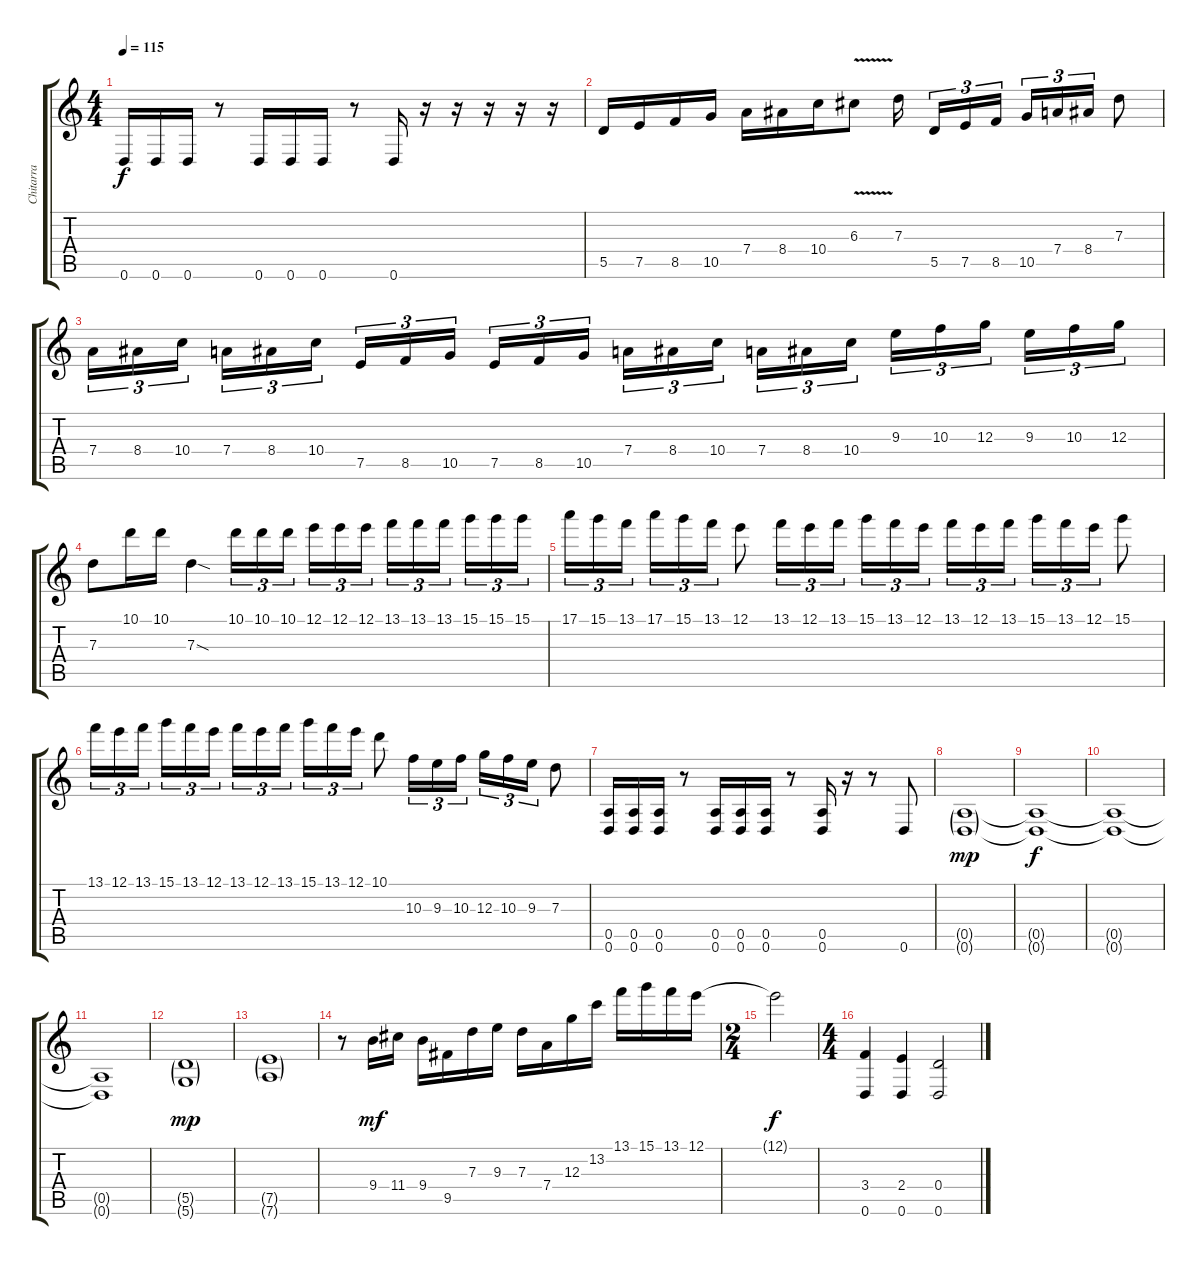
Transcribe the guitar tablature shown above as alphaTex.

\track ("Chitarra" "Chitarra") {instrument distortionguitar}
\staff {score tabs}
\tuning (E4 B3 G3 D3 A2 D2) {hide}
\ts (4 4)
\tempo 115
\clef g2
\ks c
0.6.16{dy f} 0.6.16 0.6.16 r.8 0.6.16 0.6.16 0.6.16 r.8 0.6.16 r.16 r.16 r.16 r.16 r.16 |
5.5.16 7.5.16 8.5.16 10.5.16 7.4.16 8.4.16 10.4.16 6.3{v}.8 7.3.16 5.5.16{tu (3 2)} 7.5.16{tu (3 2)} 8.5.16{tu (3 2)} 10.5.16{tu (3 2)} 7.4.16{tu (3 2)} 8.4.16{tu (3 2)} 7.3.8 |
7.4.16{tu (3 2)} 8.4.16{tu (3 2)} 10.4.16{tu (3 2)} 7.4.16{tu (3 2)} 8.4.16{tu (3 2)} 10.4.16{tu (3 2)} 7.5.16{tu (3 2)} 8.5.16{tu (3 2)} 10.5.16{tu (3 2)} 7.5.16{tu (3 2)} 8.5.16{tu (3 2)} 10.5.16{tu (3 2)} 7.4.16{tu (3 2)} 8.4.16{tu (3 2)} 10.4.16{tu (3 2)} 7.4.16{tu (3 2)} 8.4.16{tu (3 2)} 10.4.16{tu (3 2)} 9.3.16{tu (3 2)} 10.3.16{tu (3 2)} 12.3.16{tu (3 2)} 9.3.16{tu (3 2)} 10.3.16{tu (3 2)} 12.3.16{tu (3 2)} |
7.3.8 10.1.16 10.1.16 7.3{sod}.4 10.1.16{tu (3 2)} 10.1.16{tu (3 2)} 10.1.16{tu (3 2)} 12.1.16{tu (3 2)} 12.1.16{tu (3 2)} 12.1.16{tu (3 2)} 13.1.16{tu (3 2)} 13.1.16{tu (3 2)} 13.1.16{tu (3 2)} 15.1.16{tu (3 2)} 15.1.16{tu (3 2)} 15.1.16{tu (3 2)} |
17.1.16{tu (3 2)} 15.1.16{tu (3 2)} 13.1.16{tu (3 2)} 17.1.16{tu (3 2)} 15.1.16{tu (3 2)} 13.1.16{tu (3 2)} 12.1.8 13.1.16{tu (3 2)} 12.1.16{tu (3 2)} 13.1.16{tu (3 2)} 15.1.16{tu (3 2)} 13.1.16{tu (3 2)} 12.1.16{tu (3 2)} 13.1.16{tu (3 2)} 12.1.16{tu (3 2)} 13.1.16{tu (3 2)} 15.1.16{tu (3 2)} 13.1.16{tu (3 2)} 12.1.16{tu (3 2)} 15.1.8 |
13.1.16{tu (3 2)} 12.1.16{tu (3 2)} 13.1.16{tu (3 2)} 15.1.16{tu (3 2)} 13.1.16{tu (3 2)} 12.1.16{tu (3 2)} 13.1.16{tu (3 2)} 12.1.16{tu (3 2)} 13.1.16{tu (3 2)} 15.1.16{tu (3 2)} 13.1.16{tu (3 2)} 12.1.16{tu (3 2)} 10.1.8 10.3.16{tu (3 2)} 9.3.16{tu (3 2)} 10.3.16{tu (3 2)} 12.3.16{tu (3 2)} 10.3.16{tu (3 2)} 9.3.16{tu (3 2)} 7.3.8 |
(0.5 0.6).16 (0.5 0.6).16 (0.5 0.6).16 r.8 (0.5 0.6).16 (0.5 0.6).16 (0.5 0.6).16 r.8 (0.5 0.6).16 r.16 r.8 0.6.8 |
(0.5{g} 0.6{g}).1{dy mp} |
(0.5{t} 0.6{t}).1{dy f} |
(0.5{t} 0.6{t}).1 |
(0.5{t} 0.6{t}).1 |
(5.5{g} 5.6{g}).1{dy mp} |
(7.5{g} 7.6{g}).1 |
r.8 9.4.16{dy mf} 11.4.16 9.4.16 9.5.16 7.3.16 9.3.16 7.3.16 7.4.16 12.3.16 13.2.16 13.1.16 15.1.16 13.1.16 12.1.16 |
\ts (2 4)
12.1{t}.2{dy f} |
\ts (4 4)
(3.4 0.6).4 (2.4 0.6).4 (0.4 0.6).2
